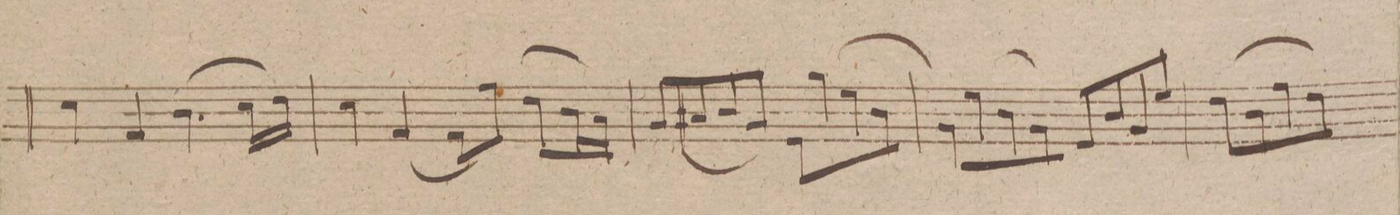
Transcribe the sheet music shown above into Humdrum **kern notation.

**kern	**dynam
*I"Oboe 2do in	*
*clefG2	*
*k[f#c#g#d#]	*
*met(c)	*
*M4/4	*
4cc#\	.
4f#/	.
(>4.b\	.
16cc#\LL	.
16dd#\JJ)	.
=84	=84
4cc#\	.
[4f#/	.
8f#/L]	.
8ff#\J	.
(>8dd#\L	.
16b\L	.
16a\JJ)	.
=85	=85
(<8g#/L	.
8a#X/	.
8b/	.
8g#/J)	.
8e/L	.
(>8gg#\	.
8ee\	.
8b\J)	.
=86	=86
8g#/L	.
(>8ee\	.
8b\	.
8g#/J)	.
8e/L	.
8b/	.
8g#/	.
8ee/J	.
=87	=87
(>8dd#\L	.
8b\	.
8ff#\	.
8dd#\J)	.
*-	*-
